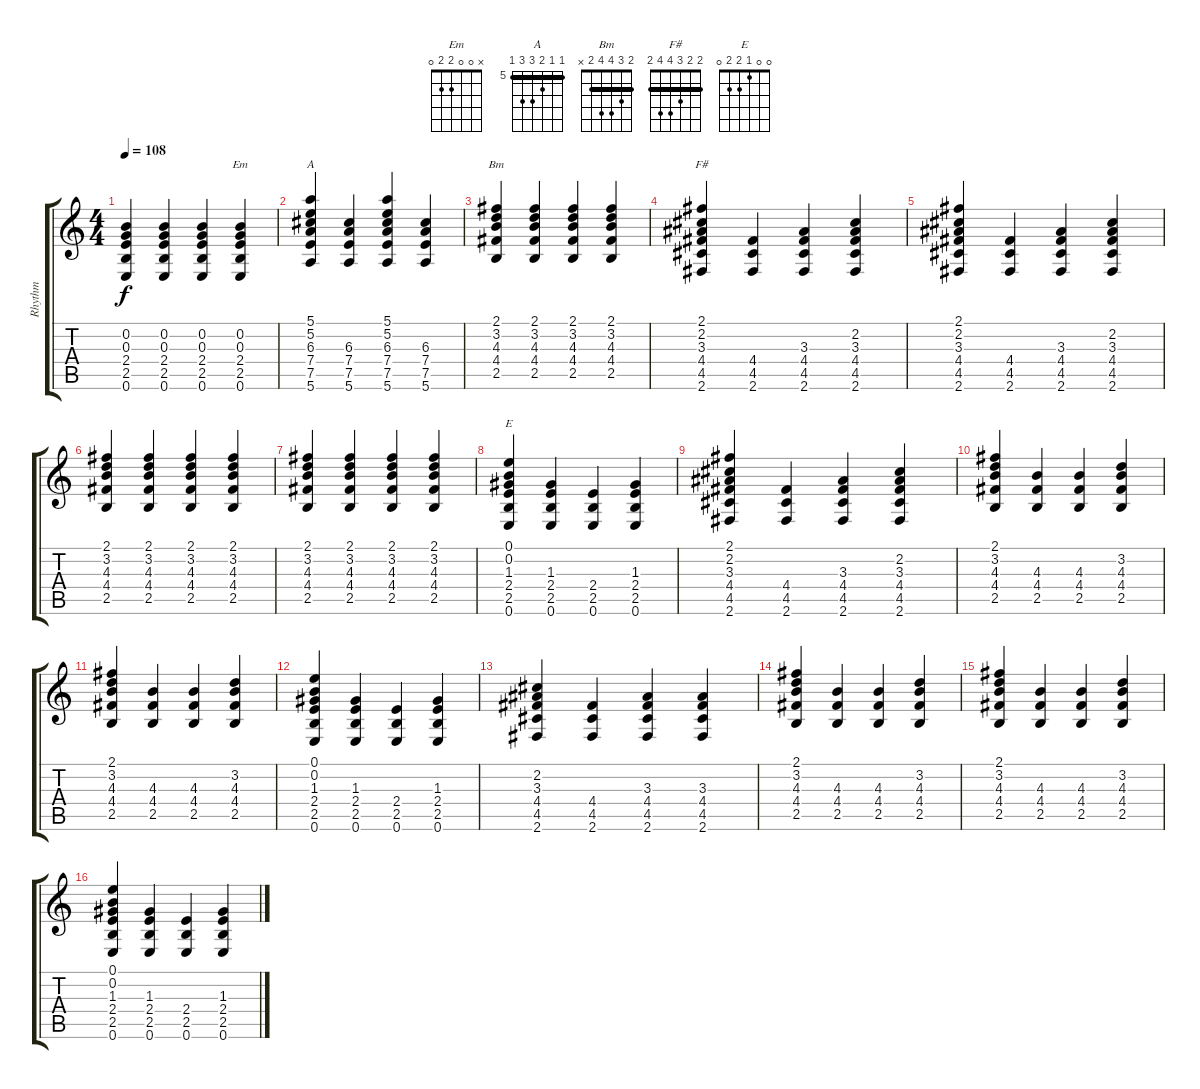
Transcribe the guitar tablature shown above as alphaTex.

\track ("Rhythm" "Rhythm") {instrument overdrivenguitar}
\staff {score tabs}
\tuning (E4 B3 G3 D3 A2 E2) {hide}
\chord ("Em" x 0 0 2 2 0)
\chord ("A" 5 5 6 7 7 5) {firstfret 5 barre 5}
\chord ("Bm" 2 3 4 4 2 x) {barre 2}
\chord ("F#" 2 2 3 4 4 2) {barre 2}
\chord ("E" 0 0 1 2 2 0)
\ts (4 4)
\tempo 108
\clef g2
\ks c
(0.2 0.3 2.4 2.5 0.6).4{dy f} (0.2 0.3 2.4 2.5 0.6).4 (0.2 0.3 2.4 2.5 0.6).4 (0.2 0.3 2.4 2.5 0.6).4{ch "Em"} |
(5.1 5.2 6.3 7.4 7.5 5.6).4{ch "A"} (6.3 7.4 7.5 5.6).4 (5.1 5.2 6.3 7.4 7.5 5.6).4 (6.3 7.4 7.5 5.6).4 |
(2.1 3.2 4.3 4.4 2.5).4{ch "Bm"} (2.1 3.2 4.3 4.4 2.5).4 (2.1 3.2 4.3 4.4 2.5).4 (2.1 3.2 4.3 4.4 2.5).4 |
(2.1 2.2 3.3 4.4 4.5 2.6).4{ch "F#"} (4.4 4.5 2.6).4 (3.3 4.4 4.5 2.6).4 (2.2 3.3 4.4 4.5 2.6).4 |
(2.1 2.2 3.3 4.4 4.5 2.6).4 (4.4 4.5 2.6).4 (3.3 4.4 4.5 2.6).4 (2.2 3.3 4.4 4.5 2.6).4 |
(2.1 3.2 4.3 4.4 2.5).4 (2.1 3.2 4.3 4.4 2.5).4 (2.1 3.2 4.3 4.4 2.5).4 (2.1 3.2 4.3 4.4 2.5).4 |
(2.1 3.2 4.3 4.4 2.5).4 (2.1 3.2 4.3 4.4 2.5).4 (2.1 3.2 4.3 4.4 2.5).4 (2.1 3.2 4.3 4.4 2.5).4 |
(0.1 0.2 1.3 2.4 2.5 0.6).4{ch "E"} (1.3 2.4 2.5 0.6).4 (2.4 2.5 0.6).4 (1.3 2.4 2.5 0.6).4 |
(2.1 2.2 3.3 4.4 4.5 2.6).4 (4.4 4.5 2.6).4 (3.3 4.4 4.5 2.6).4 (2.2 3.3 4.4 4.5 2.6).4 |
(2.1 3.2 4.3 4.4 2.5).4 (4.3 4.4 2.5).4 (4.3 4.4 2.5).4 (3.2 4.3 4.4 2.5).4 |
(2.1 3.2 4.3 4.4 2.5).4 (4.3 4.4 2.5).4 (4.3 4.4 2.5).4 (3.2 4.3 4.4 2.5).4 |
(0.1 0.2 1.3 2.4 2.5 0.6).4 (1.3 2.4 2.5 0.6).4 (2.4 2.5 0.6).4 (1.3 2.4 2.5 0.6).4 |
(2.2 3.3 4.4 4.5 2.6).4 (4.4 4.5 2.6).4 (3.3 4.4 4.5 2.6).4 (3.3 4.4 4.5 2.6).4 |
(2.1 3.2 4.3 4.4 2.5).4 (4.3 4.4 2.5).4 (4.3 4.4 2.5).4 (3.2 4.3 4.4 2.5).4 |
(2.1 3.2 4.3 4.4 2.5).4 (4.3 4.4 2.5).4 (4.3 4.4 2.5).4 (3.2 4.3 4.4 2.5).4 |
(0.1 0.2 1.3 2.4 2.5 0.6).4 (1.3 2.4 2.5 0.6).4 (2.4 2.5 0.6).4 (1.3 2.4 2.5 0.6).4
